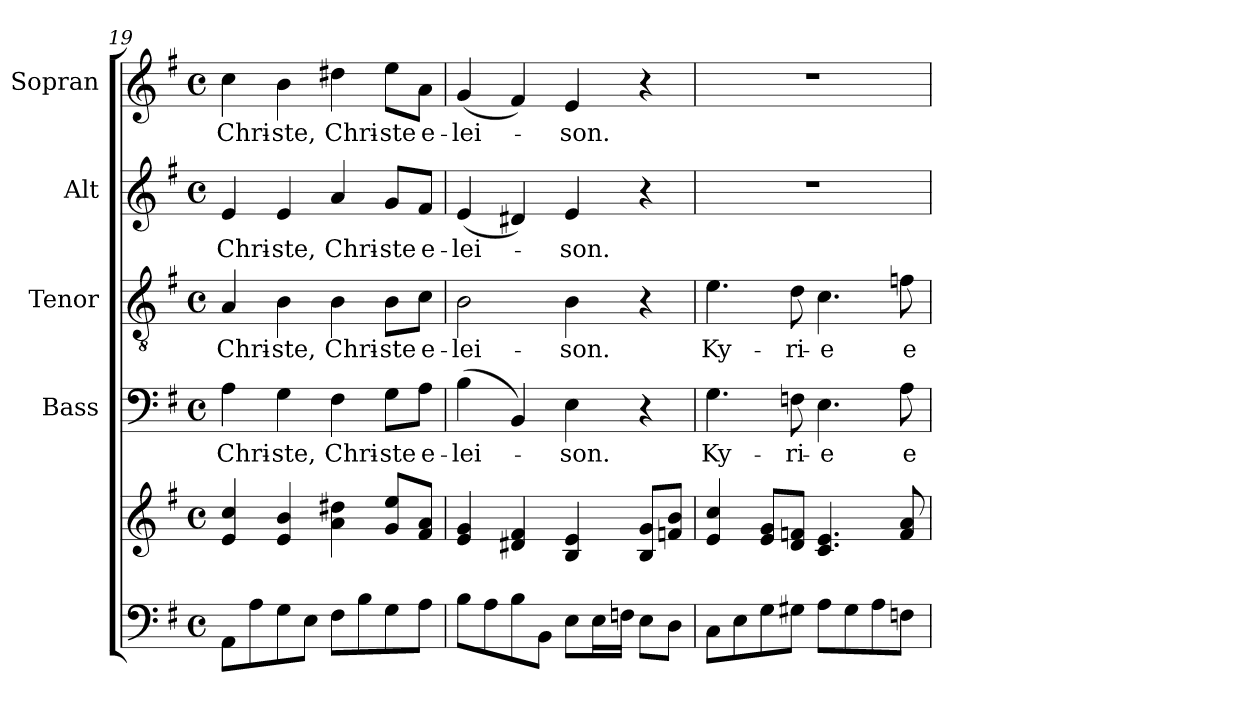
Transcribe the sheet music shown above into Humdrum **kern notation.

**kern	**kern	**kern	**text	**kern	**text	**kern	**text	**kern	**text
*part5	*part5	*part4	*part4	*part3	*part3	*part2	*part2	*part1	*part1
*staff6	*staff5	*staff4	*staff4	*staff3	*staff3	*staff2	*staff2	*staff1	*staff1
*	*	*I"Bass	*	*I"Tenor	*	*I"Alt	*	*I"Sopran	*
*	*	*I'B.	*	*I'T.	*	*I'A.	*	*I'S.	*
!!LO:LB:g=z
*clefF4	*clefG2	*clefF4	*	*clefGv2	*	*clefG2	*	*clefG2	*
*k[f#]	*k[f#]	*k[f#]	*	*k[f#]	*	*k[f#]	*	*k[f#]	*
*G:	*G:	*G:	*	*G:	*	*G:	*	*G:	*
*M4/4	*M4/4	*M4/4	*	*M4/4	*	*M4/4	*	*M4/4	*
*met(c)	*met(c)	*met(c)	*	*met(c)	*	*met(c)	*	*met(c)	*
=19	=19	=19	=19	=19	=19	=19	=19	=19	=19
!	!	!	!LO:LY:b	!	!LO:LY:b	!	!LO:LY:b	!	!LO:LY:b
8AA\L	4e/ 4cc/	4A\	Chri-	4A/	Chri-	4e/	Chri-	4cc\	Chri-
8A\	.	.	.	.	.	.	.	.	.
!	!	!	!LO:LY:b	!	!LO:LY:b	!	!LO:LY:b	!	!LO:LY:b
8G\	4e/ 4b/	4G\	-ste,	4B\	-ste,	4e/	-ste,	4b\	-ste,
8E\J	.	.	.	.	.	.	.	.	.
!	!	!	!LO:LY:b	!	!LO:LY:b	!	!LO:LY:b	!	!LO:LY:b
8F#\L	4a\ 4dd#X\	4F#\	Chri-	4B\	Chri-	4a/	Chri-	4dd#X\	Chri-
8B\	.	.	.	.	.	.	.	.	.
!	!	!	!LO:LY:b	!	!LO:LY:b	!	!LO:LY:b	!	!LO:LY:b
8G\	8g/ 8ee/L	8G\L	-ste	8B\L	-ste	8g/L	-ste	8ee\L	-ste
!	!	!	!LO:LY:b	!	!LO:LY:b	!	!LO:LY:b	!	!LO:LY:b
8A\J	8f#/ 8a/J	8A\J	e-	8c\J	e-	8f#/J	e-	8a\J	e-
=20	=20	=20	=20	=20	=20	=20	=20	=20	=20
!	!	!	!LO:LY:b	!	!LO:LY:b	!	!LO:LY:b	!	!LO:LY:b
8B\L	4e/ 4g/	(>4B\	-lei-	2B\	-lei-	(<4e/	-lei-	(<4g/	-lei-
8A\	.	.	.	.	.	.	.	.	.
8B\	4d#X/ 4f#/	4BB/)	.	.	.	4d#X/)	.	4f#/)	.
8BB\J	.	.	.	.	.	.	.	.	.
!	!	!	!LO:LY:b	!	!LO:LY:b	!	!LO:LY:b	!	!LO:LY:b
8E\L	4B/ 4e/	4E\	-son.	4B\	-son.	4e/	-son.	4e/	-son.
16E\L	.	.	.	.	.	.	.	.	.
16Fn\JJ	.	.	.	.	.	.	.	.	.
8E\L	8B/ 8g/L	4r	.	4r	.	4r	.	4r	.
8D\J	8fn/ 8b/J	.	.	.	.	.	.	.	.
=21	=21	=21	=21	=21	=21	=21	=21	=21	=21
!	!	!	!LO:LY:b	!	!LO:LY:b	!	!	!	!
8C\L	4e/ 4cc/	4.G\	Ky-	4.e\	Ky-	1r	.	1r	.
8E\	.	.	.	.	.	.	.	.	.
8G\	8e/ 8g/L	.	.	.	.	.	.	.	.
!	!	!	!LO:LY:b	!	!LO:LY:b	!	!	!	!
8G#X\J	8d/ 8fn/J	8Fn\	-ri-	8d\	-ri-	.	.	.	.
!	!	!	!LO:LY:b	!	!LO:LY:b	!	!	!	!
8A\L	4.c/ 4.e/	4.E\	-e	4.c\	-e	.	.	.	.
8G#\	.	.	.	.	.	.	.	.	.
8A\	.	.	.	.	.	.	.	.	.
!	!	!	!LO:LY:b	!	!LO:LY:b	!	!	!	!
8Fn\J	8f/ 8a/	8A\	e-	8fn\	e-	.	.	.	.
=	=	=	=	=	=	=	=	=	=
*-	*-	*-	*-	*-	*-	*-	*-	*-	*-
